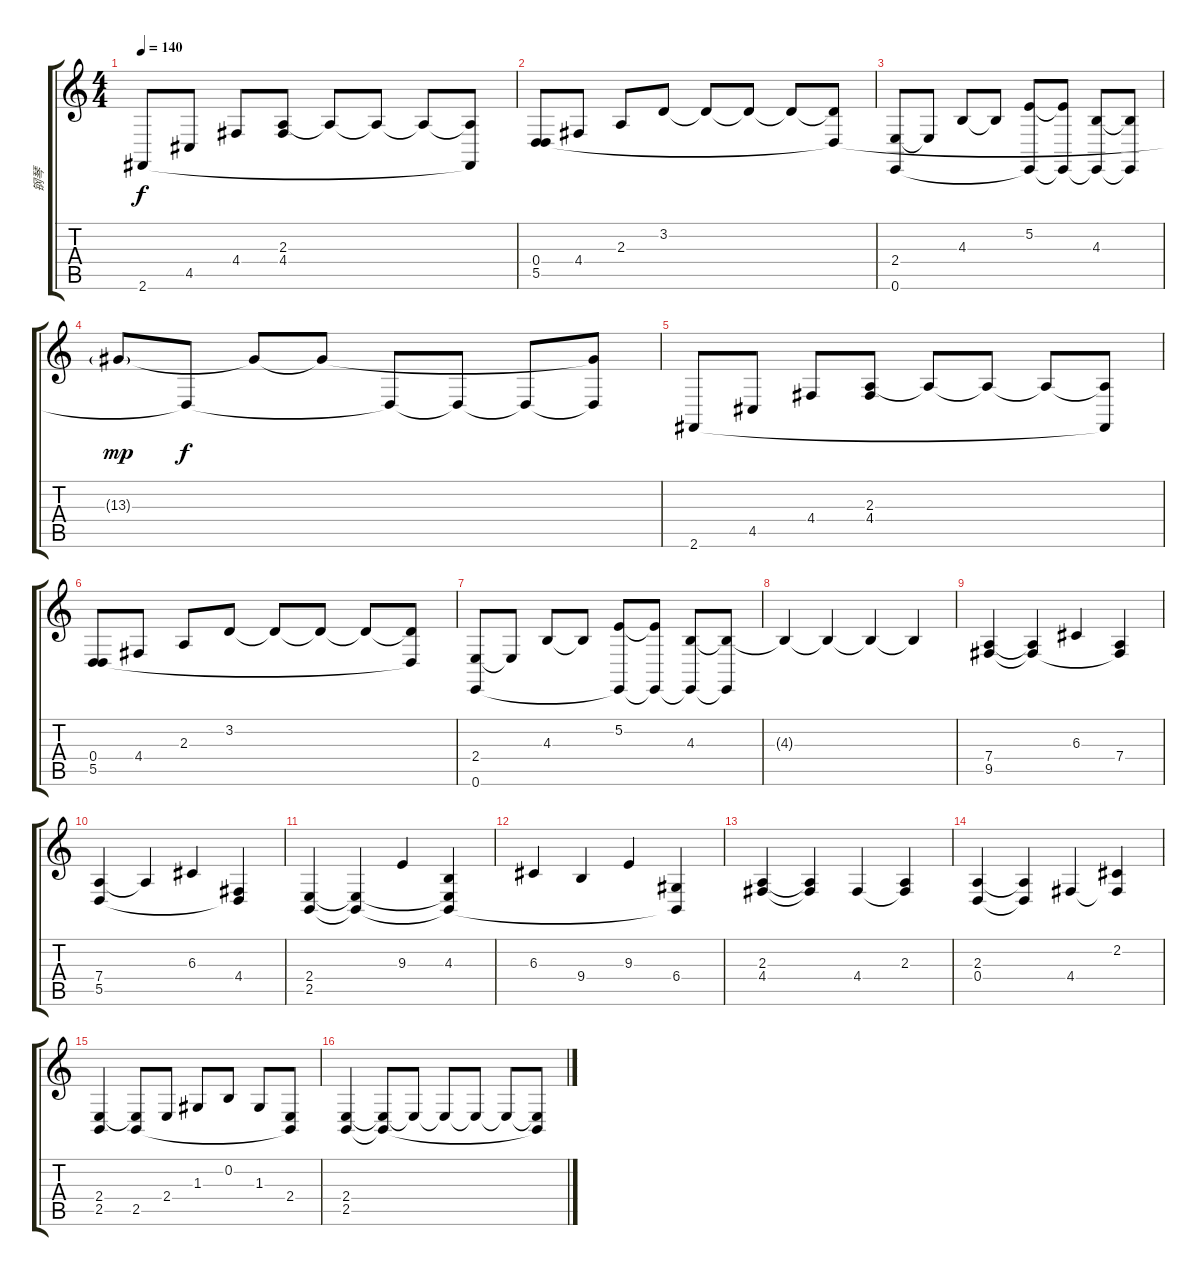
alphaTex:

\track ("钢琴" "钢琴") {instrument acousticgrandpiano}
\staff {score tabs}
\tuning (E4 B3 G3 D3 A2 E2) {hide}
\ts (4 4)
\tempo 140
\clef g2
\ks c
2.6.8{dy f} 4.5.8 4.4.8 (2.3 4.4).8 2.3{t}.8 2.3{t}.8 2.3{t}.8 (2.3{t} 2.6{t}).8 |
(0.4 5.5).8 4.4.8 2.3.8 3.2.8 3.2{t}.8 3.2{t}.8 3.2{t}.8 (3.2{t} 5.5{t}).8 |
(2.4 0.6).8 2.4{t}.8 4.3.8 4.3{t}.8 (5.2 0.6{t}).8 (5.2{t} 0.6{t}).8 (4.3 0.6{t}).8 (4.3{t} 0.6{t}).8 |
13.3{g}.8{dy mp} 5.5{t}.8{dy f} 13.3{t}.8 13.3{t}.8 5.5{t}.8 5.5{t}.8 5.5{t}.8 (13.3{t} 5.5{t}).8 |
2.6.8 4.5.8 4.4.8 (2.3 4.4).8 2.3{t}.8 2.3{t}.8 2.3{t}.8 (2.3{t} 2.6{t}).8 |
(0.4 5.5).8 4.4.8 2.3.8 3.2.8 3.2{t}.8 3.2{t}.8 3.2{t}.8 (3.2{t} 5.5{t}).8 |
(2.4 0.6).8 2.4{t}.8 4.3.8 4.3{t}.8 (5.2 0.6{t}).8 (5.2{t} 0.6{t}).8 (4.3 0.6{t}).8 (4.3{t} 0.6{t}).8 |
4.3{t}.4 4.3{t}.4 4.3{t}.4 4.3{t}.4 |
(7.4 9.5).4 (7.4{t} 9.5{t}).4 6.3.4 (7.4 9.5{t}).4 |
(7.4 5.5).4 7.4{t}.4 6.3.4 (4.4 5.5{t}).4 |
(2.4 2.5).4 (2.4{t} 2.5{t}).4 9.3.4 (4.3 2.4{t} 2.5{t}).4 |
6.3.4 9.4.4 9.3.4 (6.4 2.5{t}).4 |
(2.3 4.4).4 (2.3{t} 4.4{t}).4 4.4.4 (2.3 4.4{t}).4 |
(2.3 0.4).4 (2.3{t} 0.4{t}).4 4.4.4 (2.2 4.4{t}).4 |
(2.4 2.5).4 (2.4{t} 2.5).8 2.4.8 1.3.8 0.2.8 1.3.8 (2.4 2.5{t}).8 |
(2.4 2.5).4 (2.4{t} 2.5{t}).8 2.4{t}.8 2.4{t}.8 2.4{t}.8 2.4{t}.8 (2.4{t} 2.5{t}).8
